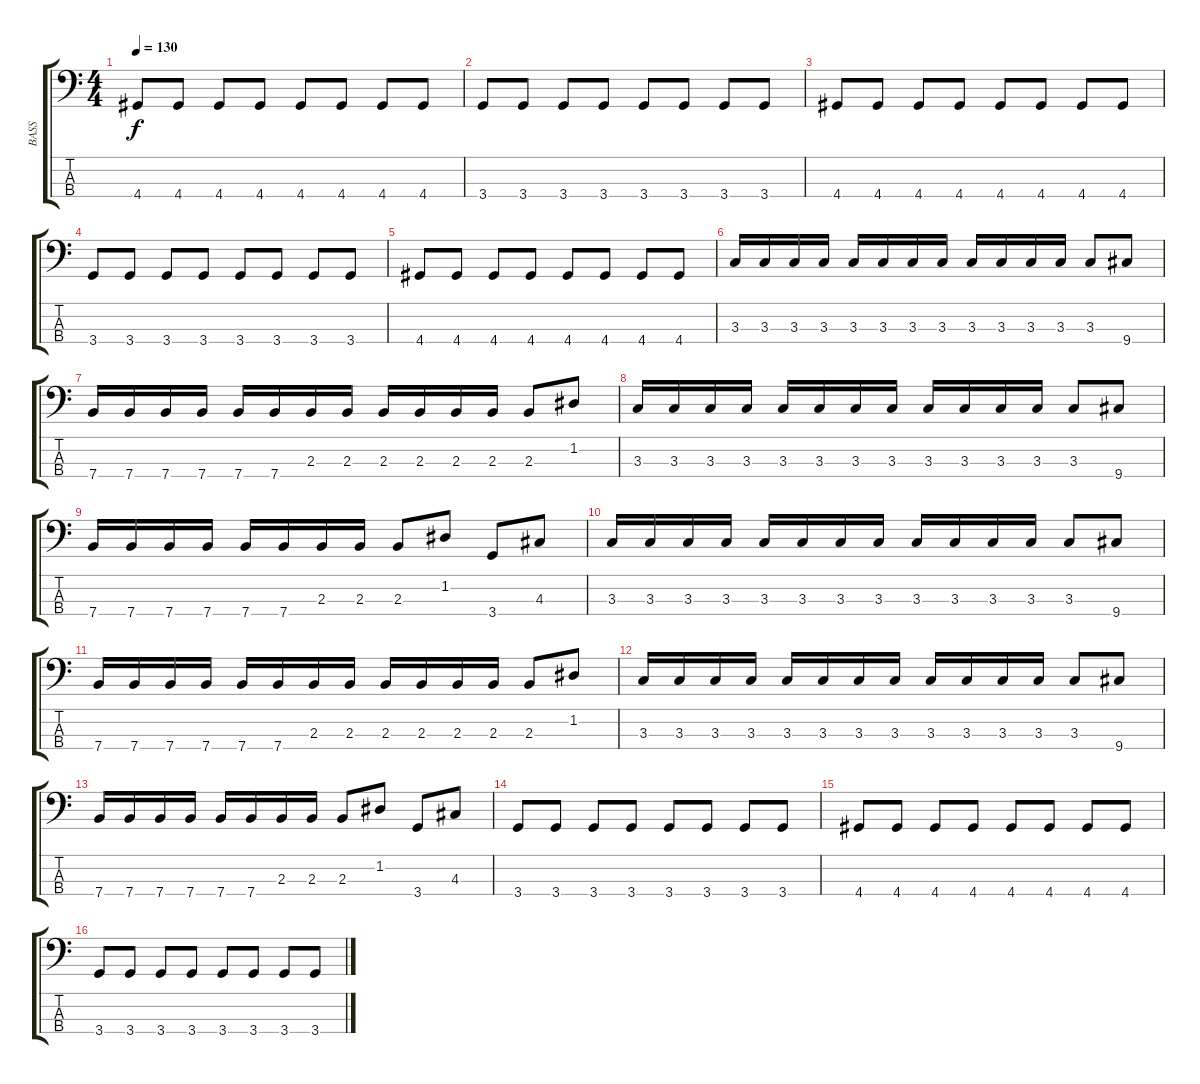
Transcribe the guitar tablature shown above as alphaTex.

\track ("BASS" "BASS") {instrument electricbassfinger}
\staff {score tabs}
\tuning (G2 D2 A1 E1) {hide}
\ts (4 4)
\tempo 130
\clef f4
\ks c
4.4.8{dy f} 4.4.8 4.4.8 4.4.8 4.4.8 4.4.8 4.4.8 4.4.8 |
3.4.8 3.4.8 3.4.8 3.4.8 3.4.8 3.4.8 3.4.8 3.4.8 |
4.4.8 4.4.8 4.4.8 4.4.8 4.4.8 4.4.8 4.4.8 4.4.8 |
3.4.8 3.4.8 3.4.8 3.4.8 3.4.8 3.4.8 3.4.8 3.4.8 |
4.4.8 4.4.8 4.4.8 4.4.8 4.4.8 4.4.8 4.4.8 4.4.8 |
3.3.16 3.3.16 3.3.16 3.3.16 3.3.16 3.3.16 3.3.16 3.3.16 3.3.16 3.3.16 3.3.16 3.3.16 3.3.8 9.4.8 |
7.4.16 7.4.16 7.4.16 7.4.16 7.4.16 7.4.16 2.3.16 2.3.16 2.3.16 2.3.16 2.3.16 2.3.16 2.3.8 1.2.8 |
3.3.16 3.3.16 3.3.16 3.3.16 3.3.16 3.3.16 3.3.16 3.3.16 3.3.16 3.3.16 3.3.16 3.3.16 3.3.8 9.4.8 |
7.4.16 7.4.16 7.4.16 7.4.16 7.4.16 7.4.16 2.3.16 2.3.16 2.3.8 1.2.8 3.4.8 4.3.8 |
3.3.16 3.3.16 3.3.16 3.3.16 3.3.16 3.3.16 3.3.16 3.3.16 3.3.16 3.3.16 3.3.16 3.3.16 3.3.8 9.4.8 |
7.4.16 7.4.16 7.4.16 7.4.16 7.4.16 7.4.16 2.3.16 2.3.16 2.3.16 2.3.16 2.3.16 2.3.16 2.3.8 1.2.8 |
3.3.16 3.3.16 3.3.16 3.3.16 3.3.16 3.3.16 3.3.16 3.3.16 3.3.16 3.3.16 3.3.16 3.3.16 3.3.8 9.4.8 |
7.4.16 7.4.16 7.4.16 7.4.16 7.4.16 7.4.16 2.3.16 2.3.16 2.3.8 1.2.8 3.4.8 4.3.8 |
3.4.8 3.4.8 3.4.8 3.4.8 3.4.8 3.4.8 3.4.8 3.4.8 |
4.4.8 4.4.8 4.4.8 4.4.8 4.4.8 4.4.8 4.4.8 4.4.8 |
3.4.8 3.4.8 3.4.8 3.4.8 3.4.8 3.4.8 3.4.8 3.4.8
